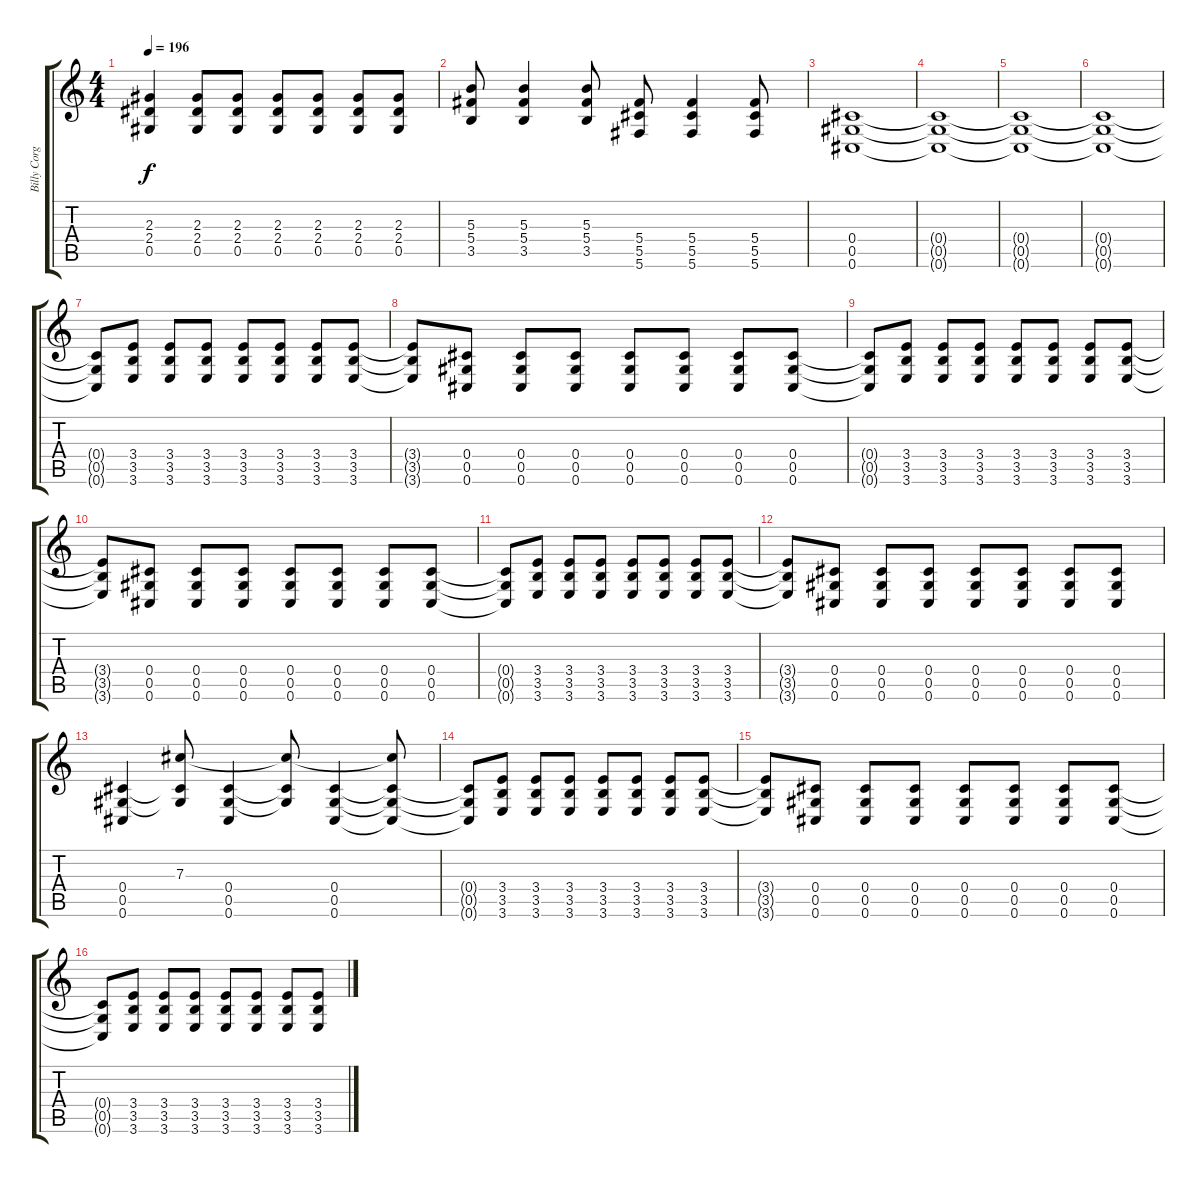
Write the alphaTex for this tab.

\track ("Billy Corgan" "Billy Corg") {instrument distortionguitar}
\staff {score tabs}
\tuning (Eb4 Bb3 Gb3 Db3 Ab2 Db2) {hide}
\ts (4 4)
\tempo 196
\clef g2
\ks c
(2.3 2.4 0.5).4{dy f} (2.3 2.4 0.5).8 (2.3 2.4 0.5).8 (2.3 2.4 0.5).8 (2.3 2.4 0.5).8 (2.3 2.4 0.5).8 (2.3 2.4 0.5).8 |
(5.3 5.4 3.5).8 (5.3 5.4 3.5).4 (5.3 5.4 3.5).8 (5.4 5.5 5.6).8 (5.4 5.5 5.6).4 (5.4 5.5 5.6).8 |
(0.4 0.5 0.6).1 |
(0.4{t} 0.5{t} 0.6{t}).1 |
(0.4{t} 0.5{t} 0.6{t}).1 |
(0.4{t} 0.5{t} 0.6{t}).1 |
(0.4{t} 0.5{t} 0.6{t}).8 (3.4 3.5 3.6).8 (3.4 3.5 3.6).8 (3.4 3.5 3.6).8 (3.4 3.5 3.6).8 (3.4 3.5 3.6).8 (3.4 3.5 3.6).8 (3.4 3.5 3.6).8 |
(3.4{t} 3.5{t} 3.6{t}).8 (0.4 0.5 0.6).8 (0.4 0.5 0.6).8 (0.4 0.5 0.6).8 (0.4 0.5 0.6).8 (0.4 0.5 0.6).8 (0.4 0.5 0.6).8 (0.4 0.5 0.6).8 |
(0.4{t} 0.5{t} 0.6{t}).8 (3.4 3.5 3.6).8 (3.4 3.5 3.6).8 (3.4 3.5 3.6).8 (3.4 3.5 3.6).8 (3.4 3.5 3.6).8 (3.4 3.5 3.6).8 (3.4 3.5 3.6).8 |
(3.4{t} 3.5{t} 3.6{t}).8 (0.4 0.5 0.6).8 (0.4 0.5 0.6).8 (0.4 0.5 0.6).8 (0.4 0.5 0.6).8 (0.4 0.5 0.6).8 (0.4 0.5 0.6).8 (0.4 0.5 0.6).8 |
(0.4{t} 0.5{t} 0.6{t}).8 (3.4 3.5 3.6).8 (3.4 3.5 3.6).8 (3.4 3.5 3.6).8 (3.4 3.5 3.6).8 (3.4 3.5 3.6).8 (3.4 3.5 3.6).8 (3.4 3.5 3.6).8 |
(3.4{t} 3.5{t} 3.6{t}).8 (0.4 0.5 0.6).8 (0.4 0.5 0.6).8 (0.4 0.5 0.6).8 (0.4 0.5 0.6).8 (0.4 0.5 0.6).8 (0.4 0.5 0.6).8 (0.4 0.5 0.6).8 |
(0.4 0.5 0.6).4 (7.3 0.4{t} 0.5{t}).8 (0.4 0.5 0.6).4 (7.3{t} 0.4{t} 0.5{t}).8 (0.4 0.5 0.6).4 (7.3{t} 0.4{t} 0.5{t} 0.6{t}).8 |
(0.4{t} 0.5{t} 0.6{t}).8 (3.4 3.5 3.6).8 (3.4 3.5 3.6).8 (3.4 3.5 3.6).8 (3.4 3.5 3.6).8 (3.4 3.5 3.6).8 (3.4 3.5 3.6).8 (3.4 3.5 3.6).8 |
(3.4{t} 3.5{t} 3.6{t}).8 (0.4 0.5 0.6).8 (0.4 0.5 0.6).8 (0.4 0.5 0.6).8 (0.4 0.5 0.6).8 (0.4 0.5 0.6).8 (0.4 0.5 0.6).8 (0.4 0.5 0.6).8 |
(0.4{t} 0.5{t} 0.6{t}).8 (3.4 3.5 3.6).8 (3.4 3.5 3.6).8 (3.4 3.5 3.6).8 (3.4 3.5 3.6).8 (3.4 3.5 3.6).8 (3.4 3.5 3.6).8 (3.4 3.5 3.6).8
